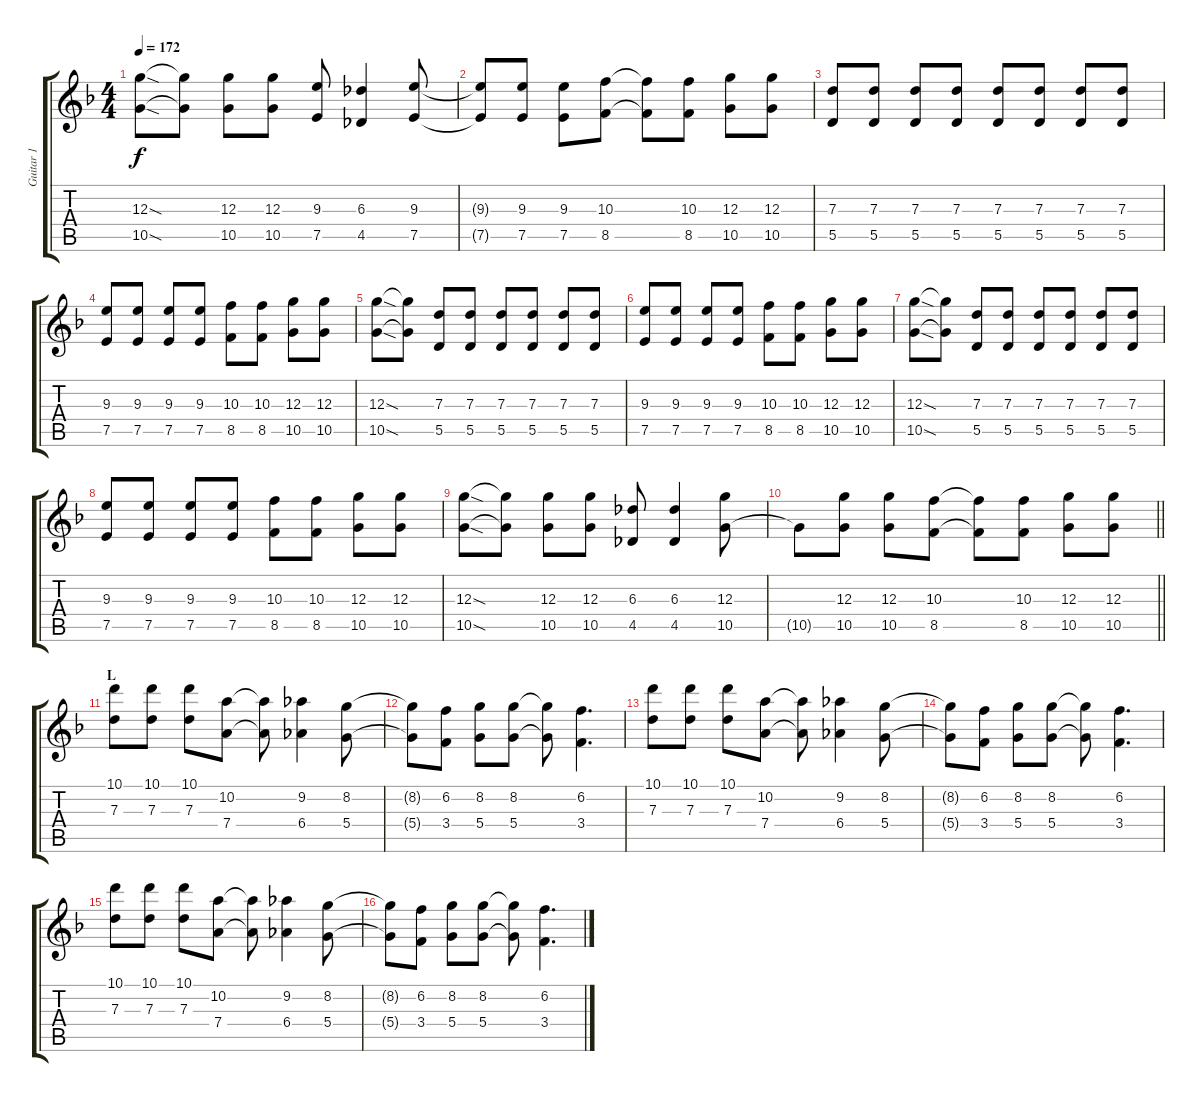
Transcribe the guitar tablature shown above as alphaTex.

\track ("Guitar 1" "Guitar 1") {instrument overdrivenguitar}
\staff {score tabs}
\tuning (E4 B3 G3 D3 A2 E2) {hide}
\ts (4 4)
\tempo 172
\clef g2
\ks f
(12.3{sod} 10.5{sod}).8{dy f} (12.3{t} 10.5{t}).8 (12.3 10.5).8 (12.3 10.5).8 (9.3 7.5).8 (6.3 4.5).4 (9.3 7.5).8 |
(9.3{t} 7.5{t}).8 (9.3 7.5).8 (9.3 7.5).8 (10.3 8.5).8 (10.3{t} 8.5{t}).8 (10.3 8.5).8 (12.3 10.5).8 (12.3 10.5).8 |
(7.3 5.5).8 (7.3 5.5).8 (7.3 5.5).8 (7.3 5.5).8 (7.3 5.5).8 (7.3 5.5).8 (7.3 5.5).8 (7.3 5.5).8 |
(9.3 7.5).8 (9.3 7.5).8 (9.3 7.5).8 (9.3 7.5).8 (10.3 8.5).8 (10.3 8.5).8 (12.3 10.5).8 (12.3 10.5).8 |
(12.3{sod} 10.5{sod}).8 (12.3{t} 10.5{t}).8 (7.3 5.5).8 (7.3 5.5).8 (7.3 5.5).8 (7.3 5.5).8 (7.3 5.5).8 (7.3 5.5).8 |
(9.3 7.5).8 (9.3 7.5).8 (9.3 7.5).8 (9.3 7.5).8 (10.3 8.5).8 (10.3 8.5).8 (12.3 10.5).8 (12.3 10.5).8 |
(12.3{sod} 10.5{sod}).8 (12.3{t} 10.5{t}).8 (7.3 5.5).8 (7.3 5.5).8 (7.3 5.5).8 (7.3 5.5).8 (7.3 5.5).8 (7.3 5.5).8 |
(9.3 7.5).8 (9.3 7.5).8 (9.3 7.5).8 (9.3 7.5).8 (10.3 8.5).8 (10.3 8.5).8 (12.3 10.5).8 (12.3 10.5).8 |
(12.3{sod} 10.5{sod}).8 (12.3{t} 10.5{t}).8 (12.3 10.5).8 (12.3 10.5).8 (6.3 4.5).8 (6.3 4.5).4 (12.3 10.5).8 |
\barLineRight lightlight
10.5{t}.8 (12.3 10.5).8 (12.3 10.5).8 (10.3 8.5).8 (10.3{t} 8.5{t}).8 (10.3 8.5).8 (12.3 10.5).8 (12.3 10.5).8 |
\section ("" "L")
(10.1 7.3).8 (10.1 7.3).8 (10.1 7.3).8 (10.2 7.4).8 (10.2{t} 7.4{t}).8 (9.2 6.4).4 (8.2 5.4).8 |
(8.2{t} 5.4{t}).8 (6.2 3.4).8 (8.2 5.4).8 (8.2 5.4).8 (8.2{t} 5.4{t}).8 (6.2 3.4).4{d} |
(10.1 7.3).8 (10.1 7.3).8 (10.1 7.3).8 (10.2 7.4).8 (10.2{t} 7.4{t}).8 (9.2 6.4).4 (8.2 5.4).8 |
(8.2{t} 5.4{t}).8 (6.2 3.4).8 (8.2 5.4).8 (8.2 5.4).8 (8.2{t} 5.4{t}).8 (6.2 3.4).4{d} |
(10.1 7.3).8 (10.1 7.3).8 (10.1 7.3).8 (10.2 7.4).8 (10.2{t} 7.4{t}).8 (9.2 6.4).4 (8.2 5.4).8 |
(8.2{t} 5.4{t}).8 (6.2 3.4).8 (8.2 5.4).8 (8.2 5.4).8 (8.2{t} 5.4{t}).8 (6.2 3.4).4{d}
